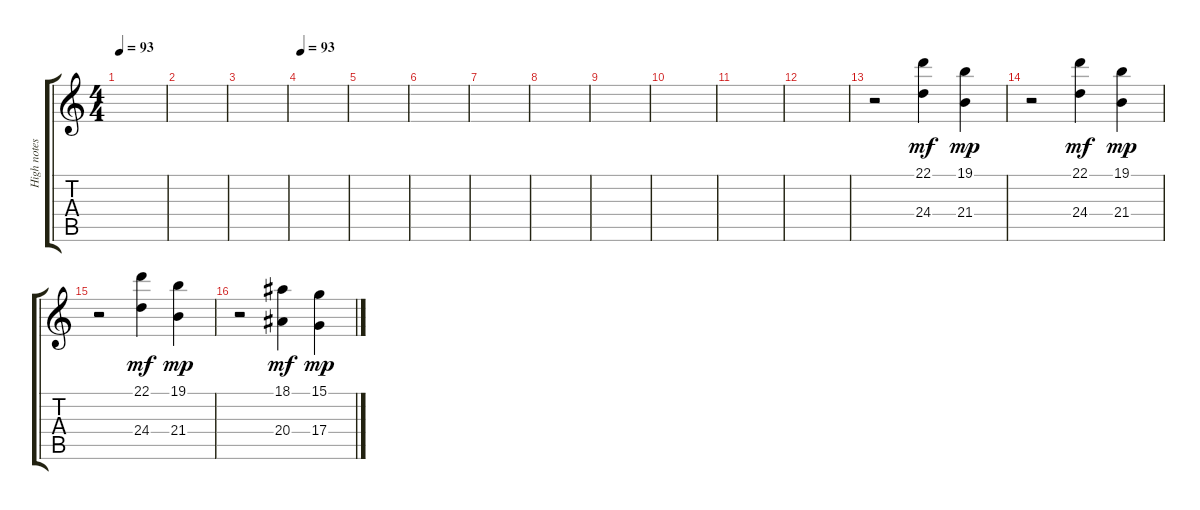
\track ("High notes" "High notes") {instrument acousticgrandpiano}
\staff {score tabs}
\tuning (E4 B3 G3 D3 A2 E2) {hide}
\ts (4 4)
\tempo 93
\clef g2
\ks c
|
|
|
\tempo 93
|
|
|
|
|
|
|
|
|
r.2 (22.1 24.4).4{dy mf} (19.1 21.4).4{dy mp} |
r.2 (22.1 24.4).4{dy mf} (19.1 21.4).4{dy mp} |
r.2 (22.1 24.4).4{dy mf} (19.1 21.4).4{dy mp} |
r.2 (18.1 20.4).4{dy mf} (15.1 17.4).4{dy mp}
